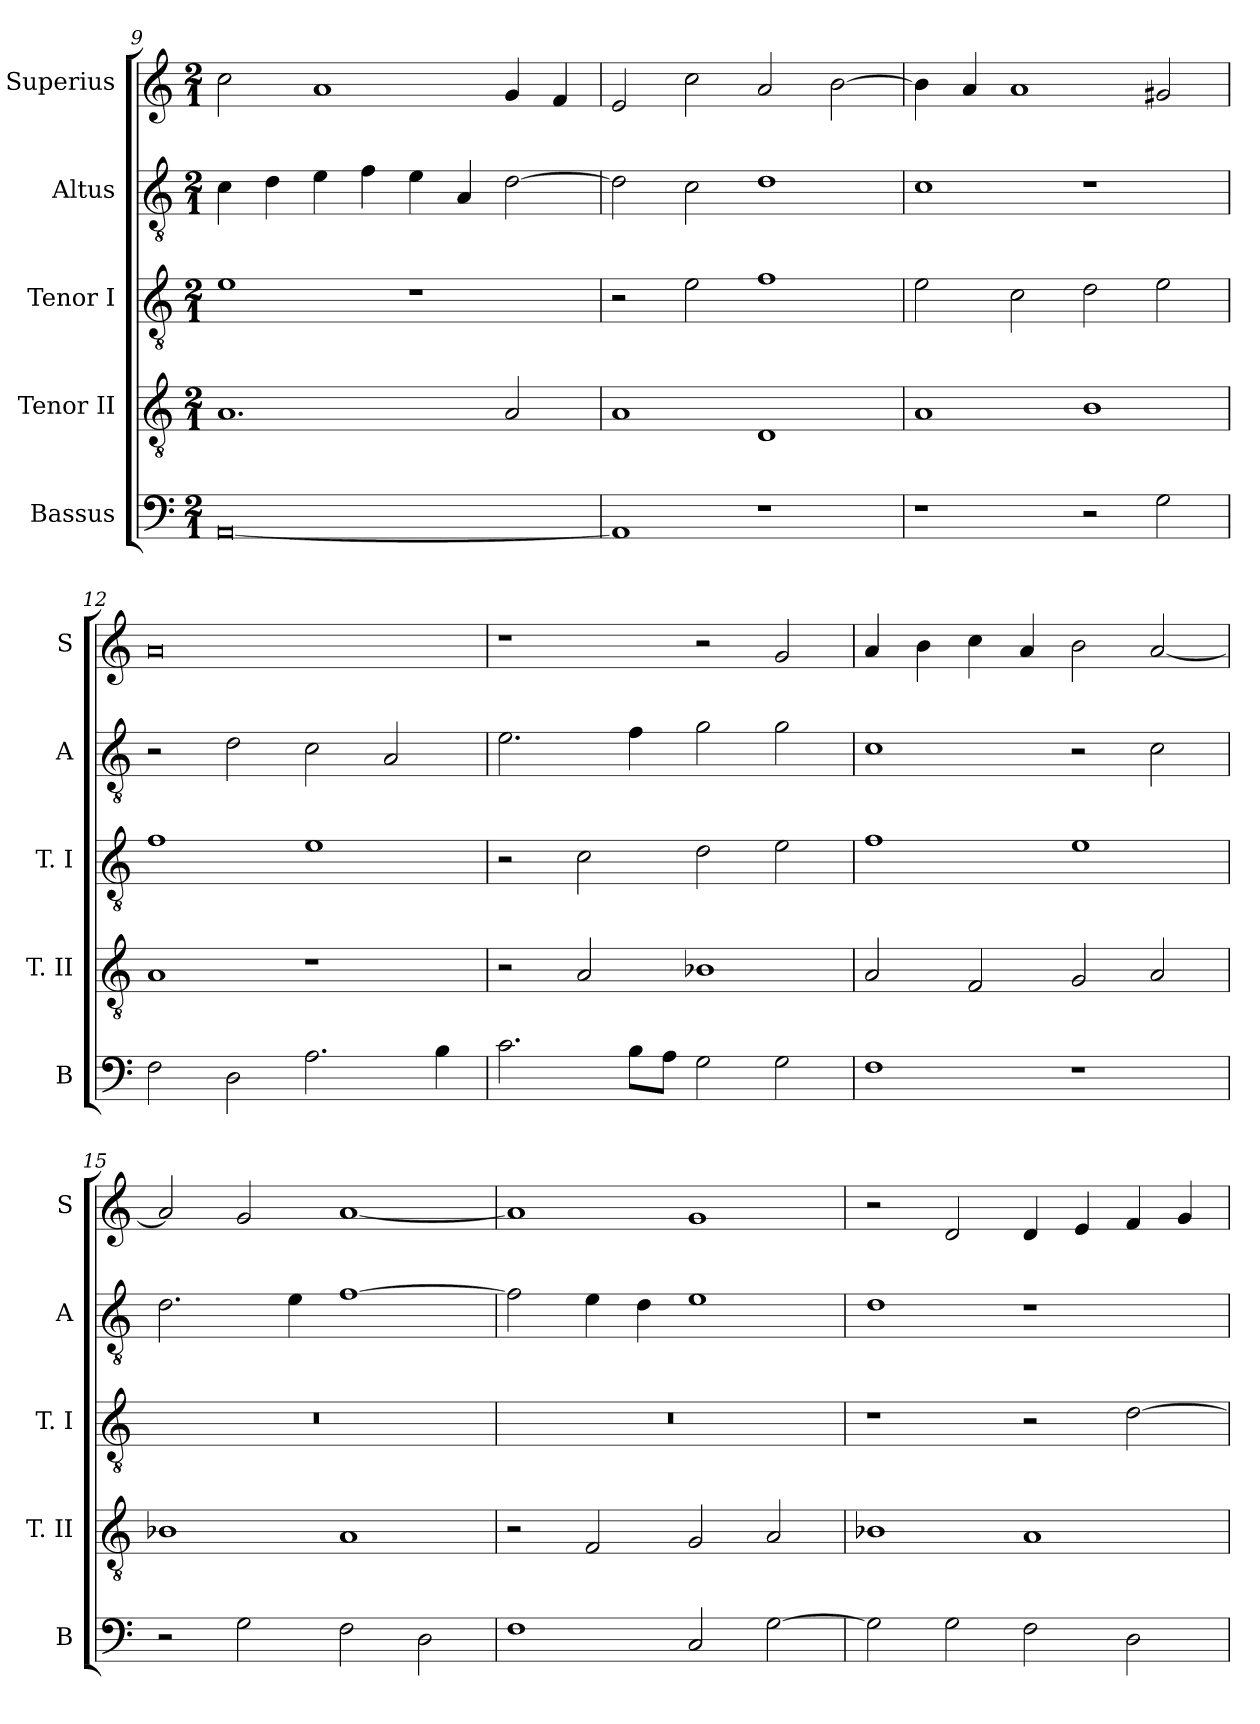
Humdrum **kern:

**kern	**kern	**kern	**kern	**kern
*part5	*part4	*part3	*part2	*part1
*staff5	*staff4	*staff3	*staff2	*staff1
*I"Bassus	*I"Tenor II	*I"Tenor I	*I"Altus	*I"Superius
*I'B	*I'T. II	*I'T. I	*I'A	*I'S
*clefF4	*clefGv2	*clefGv2	*clefGv2	*clefG2
*k[]	*k[]	*k[]	*k[]	*k[]
*C:	*C:	*C:	*C:	*C:
*M2/1	*M2/1	*M2/1	*M2/1	*M2/1
=9	=9	=9	=9	=9
[0AA	1.A	1e	4c	2cc
.	.	.	4d	.
.	.	.	4e	1a
.	.	.	4f	.
.	.	1r	4e	.
.	.	.	4A	.
.	2A	.	[2d	4g
.	.	.	.	4f
=10	=10	=10	=10	=10
1AA]	1A	2r	2d]	2e
.	.	2e	2c	2cc
1r	1D	1f	1d	2a
.	.	.	.	[2b
=11	=11	=11	=11	=11
1r	1A	2e	1c	4b]
.	.	.	.	4a
.	.	2c	.	1a
2r	1B	2d	1r	.
2G	.	2e	.	2g#X
=12	=12	=12	=12	=12
2F	1A	1f	2r	0a
2D	.	.	2d	.
2.A	1r	1e	2c	.
.	.	.	2A	.
4B	.	.	.	.
=13	=13	=13	=13	=13
2.c	2r	2r	2.e	1r
.	2A	2c	.	.
8BL	.	.	4f	.
8AJ	.	.	.	.
2G	1B-X	2d	2g	2r
2G	.	2e	2g	2g
=14	=14	=14	=14	=14
1F	2A	1f	1c	4a
.	.	.	.	4b
.	2F	.	.	4cc
.	.	.	.	4a
1r	2G	1e	2r	2b
.	2A	.	2c	[2a
=15	=15	=15	=15	=15
2r	1B-X	0r	2.d	2a]
2G	.	.	.	2g
.	.	.	4e	.
2F	1A	.	[1f	[1a
2D	.	.	.	.
=16	=16	=16	=16	=16
1F	2r	0r	2f]	1a]
.	2F	.	4e	.
.	.	.	4d	.
2C	2G	.	1e	1g
[2G	2A	.	.	.
=17	=17	=17	=17	=17
2G]	1B-X	1r	1d	2r
2G	.	.	.	2d
2F	1A	2r	1r	4d
.	.	.	.	4e
2D	.	[2d	.	4f
.	.	.	.	4g
=	=	=	=	=
*-	*-	*-	*-	*-
